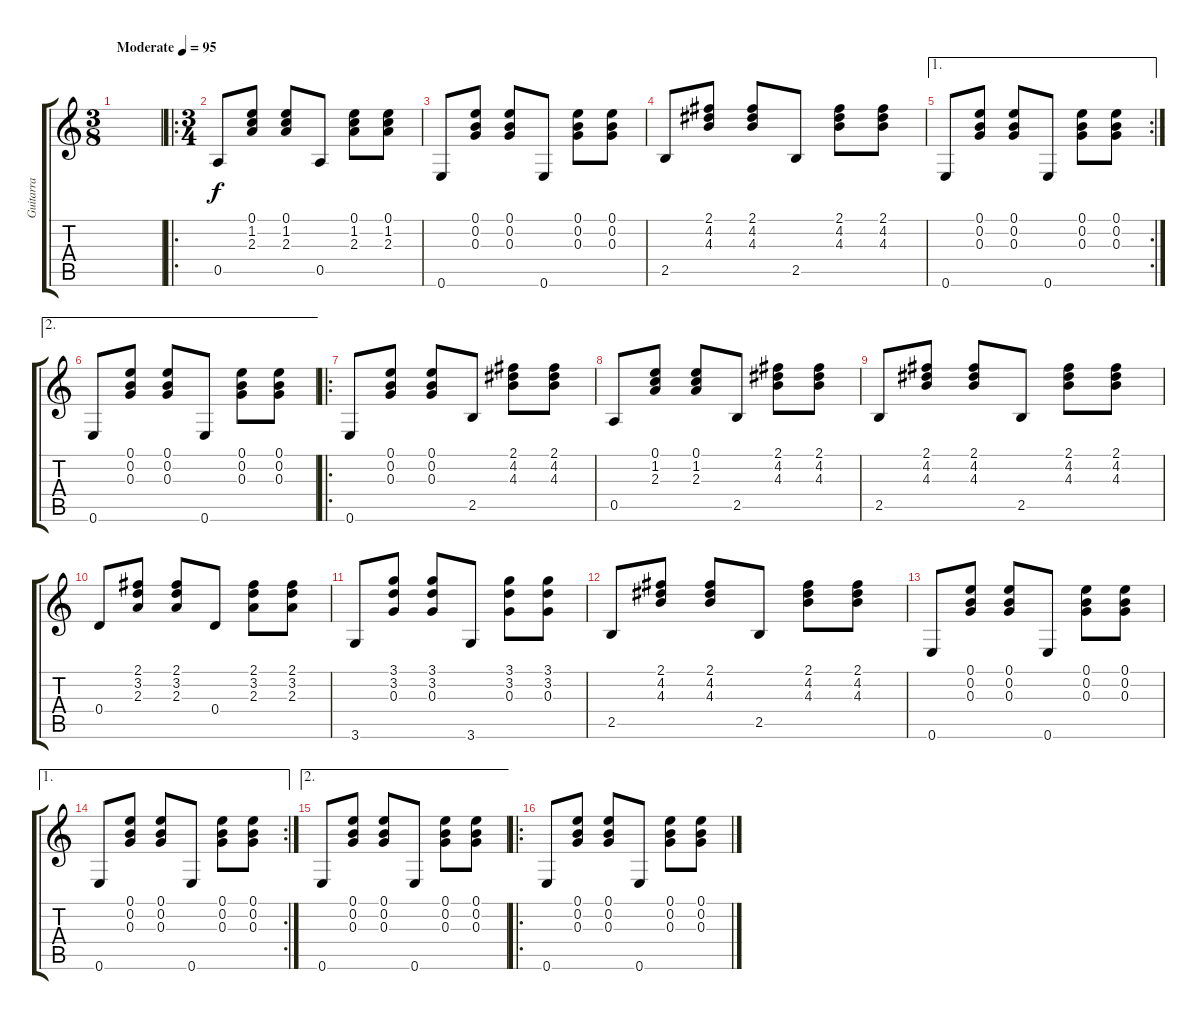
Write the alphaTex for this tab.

\track ("Guitarra" "Guitarra") {instrument acousticguitarsteel}
\staff {score tabs}
\tuning (E4 B3 G3 D3 A2 E2) {hide}
\ts (3 8)
\tempo (95 "Moderate")
\clef g2
\ks c
|
\ro
\ts (3 4)
0.5.8 (0.1 1.2 2.3).8 (0.1 1.2 2.3).8 0.5.8 (0.1 1.2 2.3).8 (0.1 1.2 2.3).8 |
0.6.8 (0.1 0.2 0.3).8 (0.1 0.2 0.3).8 0.6.8 (0.1 0.2 0.3).8 (0.1 0.2 0.3).8 |
2.5.8 (2.1 4.2 4.3).8 (2.1 4.2 4.3).8 2.5.8 (2.1 4.2 4.3).8 (2.1 4.2 4.3).8 |
\ae 1
\rc 2
0.6.8 (0.1 0.2 0.3).8 (0.1 0.2 0.3).8 0.6.8 (0.1 0.2 0.3).8 (0.1 0.2 0.3).8 |
\ae 2
0.6.8 (0.1 0.2 0.3).8 (0.1 0.2 0.3).8 0.6.8 (0.1 0.2 0.3).8 (0.1 0.2 0.3).8 |
\ro
0.6.8 (0.1 0.2 0.3).8 (0.1 0.2 0.3).8 2.5.8 (2.1 4.2 4.3).8 (2.1 4.2 4.3).8 |
0.5.8 (0.1 1.2 2.3).8 (0.1 1.2 2.3).8 2.5.8 (2.1 4.2 4.3).8 (2.1 4.2 4.3).8 |
2.5.8 (2.1 4.2 4.3).8 (2.1 4.2 4.3).8 2.5.8 (2.1 4.2 4.3).8 (2.1 4.2 4.3).8 |
0.4.8 (2.1 3.2 2.3).8 (2.1 3.2 2.3).8 0.4.8 (2.1 3.2 2.3).8 (2.1 3.2 2.3).8 |
3.6.8 (3.1 3.2 0.3).8 (3.1 3.2 0.3).8 3.6.8 (3.1 3.2 0.3).8 (3.1 3.2 0.3).8 |
2.5.8 (2.1 4.2 4.3).8 (2.1 4.2 4.3).8 2.5.8 (2.1 4.2 4.3).8 (2.1 4.2 4.3).8 |
0.6.8 (0.1 0.2 0.3).8 (0.1 0.2 0.3).8 0.6.8 (0.1 0.2 0.3).8 (0.1 0.2 0.3).8 |
\ae 1
\rc 2
0.6.8 (0.1 0.2 0.3).8 (0.1 0.2 0.3).8 0.6.8 (0.1 0.2 0.3).8 (0.1 0.2 0.3).8 |
\ae 2
0.6.8 (0.1 0.2 0.3).8 (0.1 0.2 0.3).8 0.6.8 (0.1 0.2 0.3).8 (0.1 0.2 0.3).8 |
\ro
0.6.8 (0.1 0.2 0.3).8 (0.1 0.2 0.3).8 0.6.8 (0.1 0.2 0.3).8 (0.1 0.2 0.3).8
